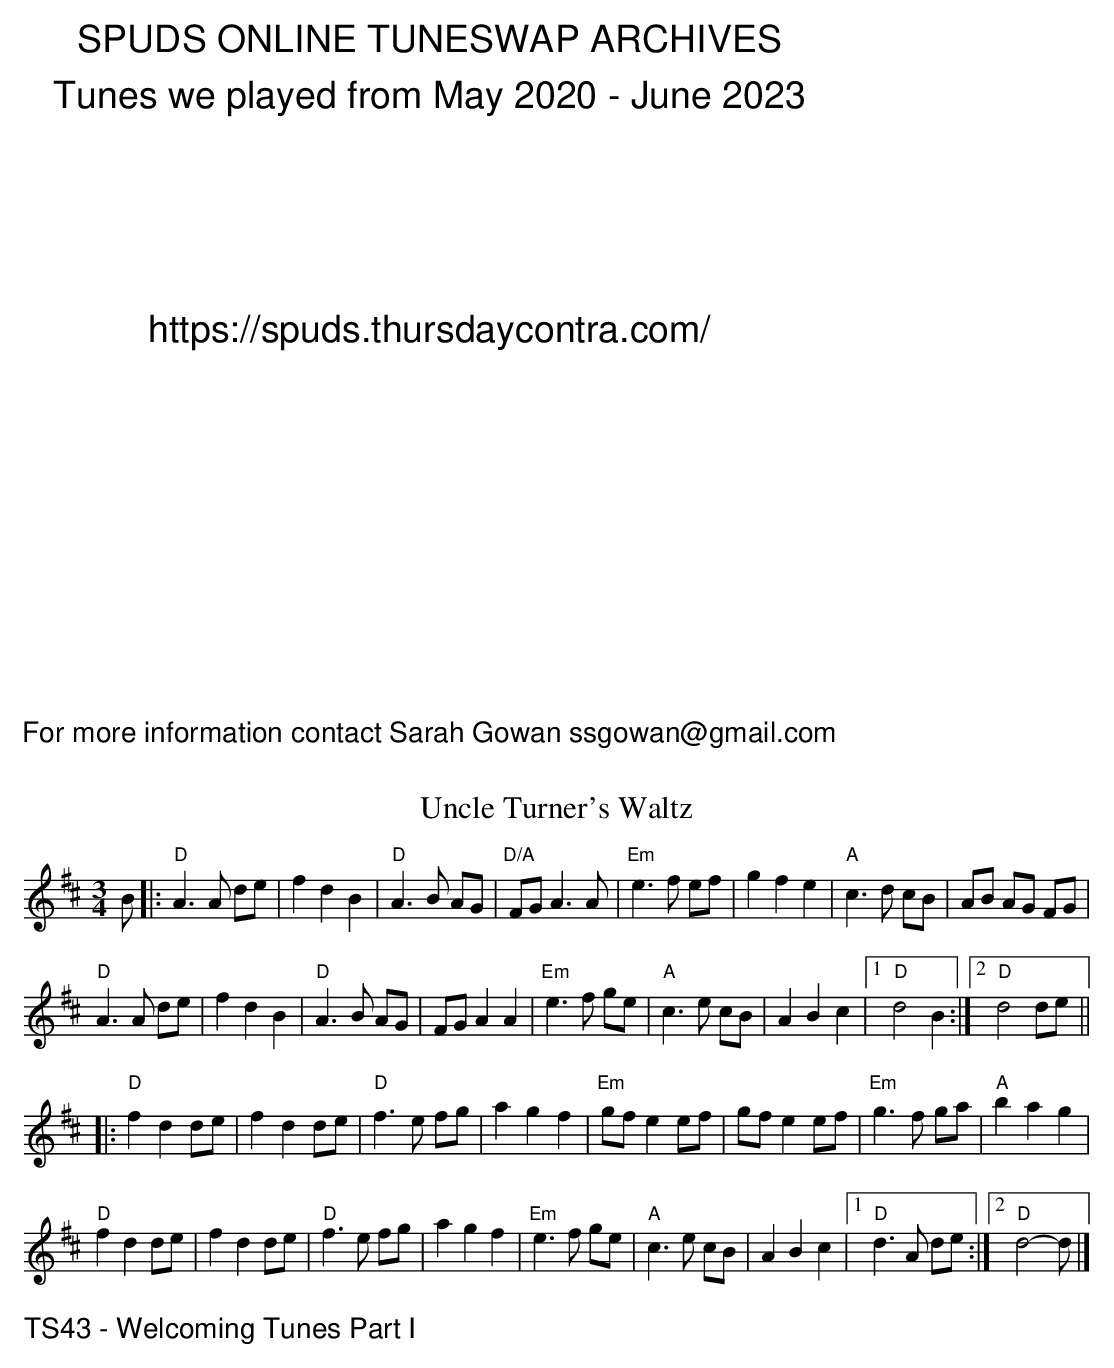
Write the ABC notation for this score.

X:1
T:Uncle Turner's Waltz
M:3/4
K:D
B|: "D"A3A de|f2d2B2|"D"A3B AG|"D/A"FG A3A|\
"Em"e3f ef|g2f2e2|"A"c3d cB| AB AG FG|
"D"A3A de|f2d2B2|"D"A3B AG|FG A2A2|\
"Em"e3f ge|"A"c3e cB| A2B2c2|1"D"d4B2:|2"D"d4de||
|:"D"f2d2de|f2d2de|"D"f3e fg|a2g2f2|\
"Em"gf e2ef|gf e2ef|"Em"g3f ga|"A"b2a2g2|
"D"f2d2de|f2d2de|"D"f3e fg|a2g2f2|\
"Em"e3f ge|"A"c3e cB| A2B2c2|1"D"d3A de:|2"D"d4-d|]
